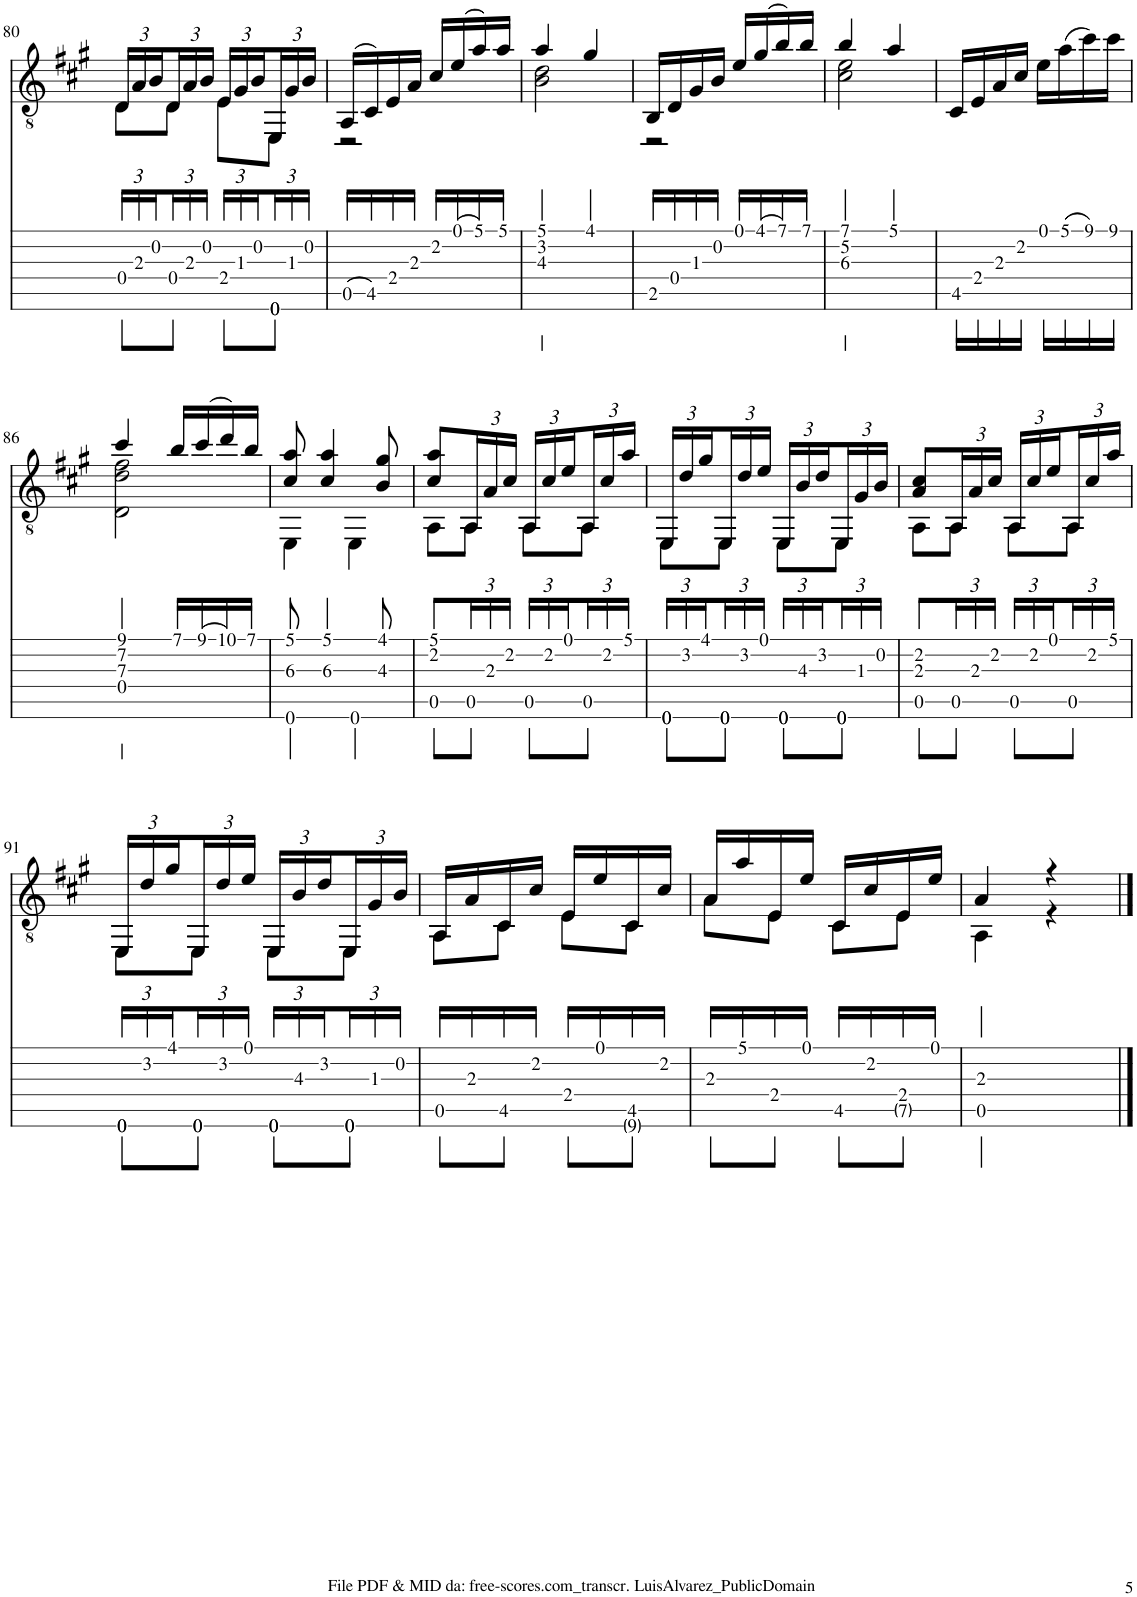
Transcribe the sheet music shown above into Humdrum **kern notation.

**kern	**kern
*part2	*part1
*staff2	*staff1
*I"Chitarra classica (Intavolatura)	*I"Guitar
!!LO:PB:g=z
*	*clefGv2
*k[f#c#g#]	*k[f#c#g#]
*M2/4	*M2/4
*Xbrackettup	*Xbrackettup
=80	=80
*^	*^
24D/LL	8D\L	24D/LL	8D\L
24A/	.	24A/	.
24B/	.	24B/	.
24D/	8D\J	24D/	8D\J
24A/	.	24A/	.
24B/JJ	.	24B/JJ	.
24E/LL	8E\L	24E/LL	8E\L
24G#/	.	24G#/	.
24B/	.	24B/	.
24EE/	8EE\J	24EE/	8EE\J
24G#/	.	24G#/	.
24B/JJ	.	24B/JJ	.
=81	=81	=81	=81
(16AA/LL	2r	(16AA/LL	2r
16C#/)	.	16C#/)	.
16E/	.	16E/	.
16A/JJ	.	16A/JJ	.
16c#/LL	.	16c#/LL	.
(16e/	.	(16e/	.
16a/)	.	16a/)	.
16a/JJ	.	16a/JJ	.
=82	=82	=82	=82
4a/	2B\ 2d\	4a/	2B\ 2d\
4g#/	.	4g#/	.
=83	=83	=83	=83
16BB/LL	2r	16BB/LL	2r
16D/	.	16D/	.
16G#/	.	16G#/	.
16B/JJ	.	16B/JJ	.
16e/LL	.	16e/LL	.
(16g#/	.	(16g#/	.
16b/)	.	16b/)	.
16b/JJ	.	16b/JJ	.
=84	=84	=84	=84
4b/	2c#\ 2e\	4b/	2c#\ 2e\
4a/	.	4a/	.
*v	*v	*	*
*	*v	*v
=85	=85
16C#\LL	16C#/LL
16E\	16E/
16A\	16A/
16c#\JJ	16c#/JJ
16e\LL	16e\LL
(16a\	(16a\
16cc#\)	16cc#\)
16cc#\JJ	16cc#\JJ
!!LO:LB:g=z
=86	=86
*^	*^
4cc#/	2D\ 2d\ 2f#\	4cc#/	2D\ 2d\ 2f#\
16b/LL	.	16b/LL	.
(16cc#/	.	(16cc#/	.
16dd/)	.	16dd/)	.
16b/JJ	.	16b/JJ	.
=87	=87	=87	=87
8c#/ 8a/	4EE\	8c#/ 8a/	4EE\
4c#/ 4a/	.	4c#/ 4a/	.
.	4EE\	.	4EE\
8B/ 8g#/	.	8B/ 8g#/	.
=88	=88	=88	=88
8c#/ 8a/L	8AA\L	8c#/ 8a/L	8AA\L
24AA/L	8AA\J	24AA/L	8AA\J
24A/	.	24A/	.
24c#/JJ	.	24c#/JJ	.
24AA/LL	8AA\L	24AA/LL	8AA\L
24c#/	.	24c#/	.
24e/	.	24e/	.
24AA/	8AA\J	24AA/	8AA\J
24c#/	.	24c#/	.
24a/JJ	.	24a/JJ	.
=89	=89	=89	=89
24EE/LL	8EE\L	24EE/LL	8EE\L
24d/	.	24d/	.
24g#/	.	24g#/	.
24EE/	8EE\J	24EE/	8EE\J
24d/	.	24d/	.
24e/JJ	.	24e/JJ	.
24EE/LL	8EE\L	24EE/LL	8EE\L
24B/	.	24B/	.
24d/	.	24d/	.
24EE/	8EE\J	24EE/	8EE\J
24G#/	.	24G#/	.
24B/JJ	.	24B/JJ	.
=90	=90	=90	=90
8A/ 8c#/L	8AA\L	8A/ 8c#/L	8AA\L
24AA/L	8AA\J	24AA/L	8AA\J
24A/	.	24A/	.
24c#/JJ	.	24c#/JJ	.
24AA/LL	8AA\L	24AA/LL	8AA\L
24c#/	.	24c#/	.
24e/	.	24e/	.
24AA/	8AA\J	24AA/	8AA\J
24c#/	.	24c#/	.
24a/JJ	.	24a/JJ	.
!!LO:LB:g=z	!!
=91	=91	=91	=91
24EE/LL	8EE\L	24EE/LL	8EE\L
24d/	.	24d/	.
24g#/	.	24g#/	.
24EE/	8EE\J	24EE/	8EE\J
24d/	.	24d/	.
24e/JJ	.	24e/JJ	.
24EE/LL	8EE\L	24EE/LL	8EE\L
24B/	.	24B/	.
24d/	.	24d/	.
24EE/	8EE\J	24EE/	8EE\J
24G#/	.	24G#/	.
24B/JJ	.	24B/JJ	.
=92	=92	=92	=92
16AA/LL	8AA\L	16AA/LL	8AA\L
16A/	.	16A/	.
16C#/	8C#\J	16C#/	8C#\J
16c#/JJ	.	16c#/JJ	.
16E/LL	8E\L	16E/LL	8E\L
16e/	.	16e/	.
16C#/	8C#\J	16C#/	8C#\J
16c#/JJ	.	16c#/JJ	.
=93	=93	=93	=93
16A/LL	8A\L	16A/LL	8A\L
16a/	.	16a/	.
16E/	8E\J	16E/	8E\J
16e/JJ	.	16e/JJ	.
16C#/LL	8C#\L	16C#/LL	8C#\L
16c#/	.	16c#/	.
16E/	8E\J	16E/	8E\J
16e/JJ	.	16e/JJ	.
=94	=94	=94	=94
4A/	4AA\	4A/	4AA\
4r	4r	4r	4r
*v	*v	*	*
*	*v	*v
==	==
*-	*-
